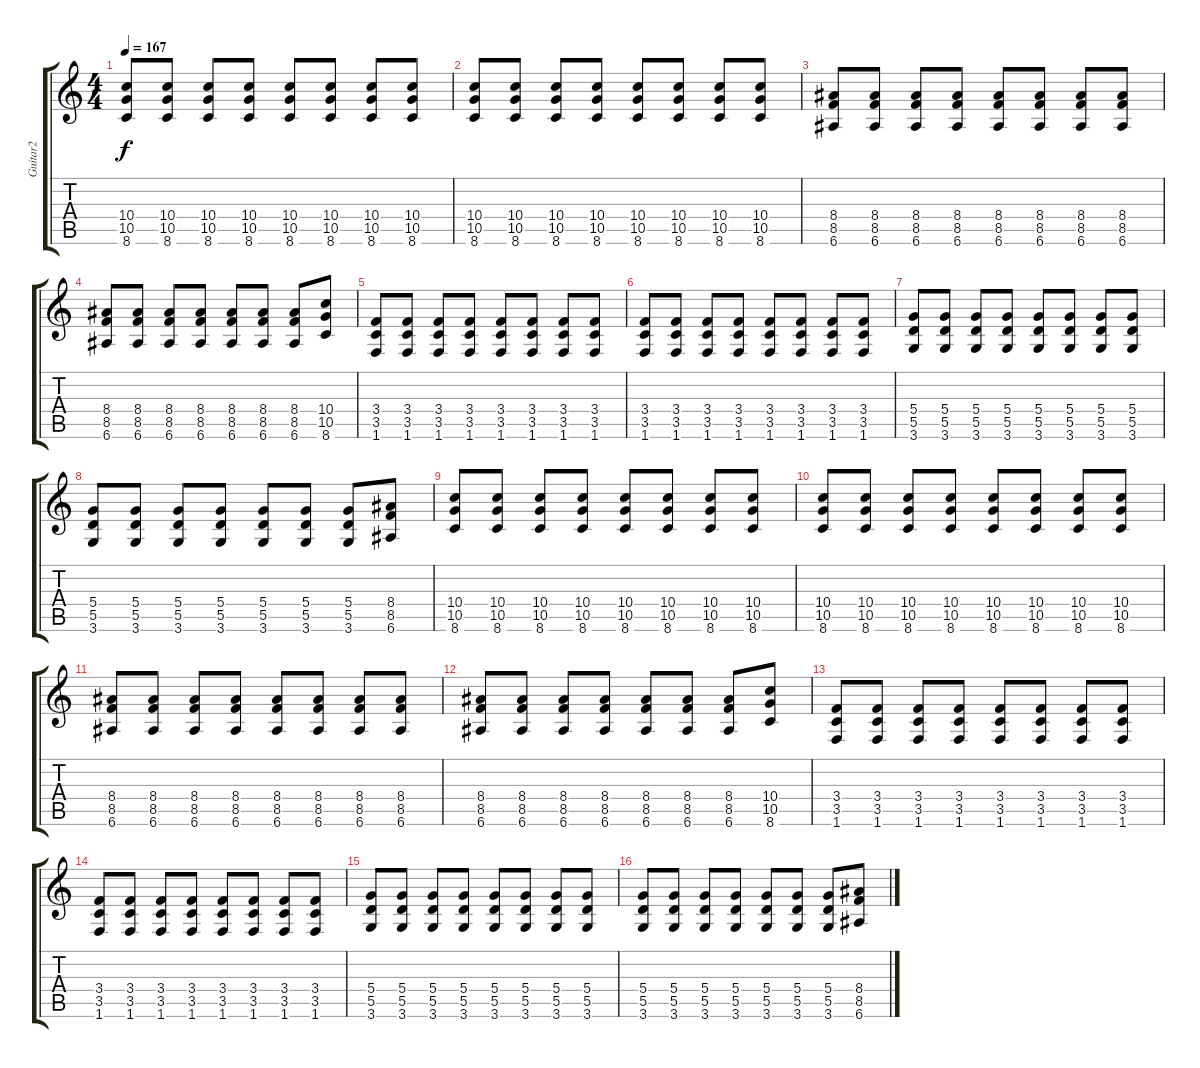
\track ("Guitar2" "Guitar2") {instrument distortionguitar}
\staff {score tabs}
\tuning (E4 B3 G3 D3 A2 E2) {hide}
\ts (4 4)
\tempo 167
\clef g2
\ks c
(10.4 10.5 8.6).8{dy f} (10.4 10.5 8.6).8 (10.4 10.5 8.6).8 (10.4 10.5 8.6).8 (10.4 10.5 8.6).8 (10.4 10.5 8.6).8 (10.4 10.5 8.6).8 (10.4 10.5 8.6).8 |
(10.4 10.5 8.6).8 (10.4 10.5 8.6).8 (10.4 10.5 8.6).8 (10.4 10.5 8.6).8 (10.4 10.5 8.6).8 (10.4 10.5 8.6).8 (10.4 10.5 8.6).8 (10.4 10.5 8.6).8 |
(8.4 8.5 6.6).8 (8.4 8.5 6.6).8 (8.4 8.5 6.6).8 (8.4 8.5 6.6).8 (8.4 8.5 6.6).8 (8.4 8.5 6.6).8 (8.4 8.5 6.6).8 (8.4 8.5 6.6).8 |
(8.4 8.5 6.6).8 (8.4 8.5 6.6).8 (8.4 8.5 6.6).8 (8.4 8.5 6.6).8 (8.4 8.5 6.6).8 (8.4 8.5 6.6).8 (8.4 8.5 6.6).8 (10.4 10.5 8.6).8 |
(3.4 3.5 1.6).8 (3.4 3.5 1.6).8 (3.4 3.5 1.6).8 (3.4 3.5 1.6).8 (3.4 3.5 1.6).8 (3.4 3.5 1.6).8 (3.4 3.5 1.6).8 (3.4 3.5 1.6).8 |
(3.4 3.5 1.6).8 (3.4 3.5 1.6).8 (3.4 3.5 1.6).8 (3.4 3.5 1.6).8 (3.4 3.5 1.6).8 (3.4 3.5 1.6).8 (3.4 3.5 1.6).8 (3.4 3.5 1.6).8 |
(5.4 5.5 3.6).8 (5.4 5.5 3.6).8 (5.4 5.5 3.6).8 (5.4 5.5 3.6).8 (5.4 5.5 3.6).8 (5.4 5.5 3.6).8 (5.4 5.5 3.6).8 (5.4 5.5 3.6).8 |
(5.4 5.5 3.6).8 (5.4 5.5 3.6).8 (5.4 5.5 3.6).8 (5.4 5.5 3.6).8 (5.4 5.5 3.6).8 (5.4 5.5 3.6).8 (5.4 5.5 3.6).8 (8.4 8.5 6.6).8 |
(10.4 10.5 8.6).8 (10.4 10.5 8.6).8 (10.4 10.5 8.6).8 (10.4 10.5 8.6).8 (10.4 10.5 8.6).8 (10.4 10.5 8.6).8 (10.4 10.5 8.6).8 (10.4 10.5 8.6).8 |
(10.4 10.5 8.6).8 (10.4 10.5 8.6).8 (10.4 10.5 8.6).8 (10.4 10.5 8.6).8 (10.4 10.5 8.6).8 (10.4 10.5 8.6).8 (10.4 10.5 8.6).8 (10.4 10.5 8.6).8 |
(8.4 8.5 6.6).8 (8.4 8.5 6.6).8 (8.4 8.5 6.6).8 (8.4 8.5 6.6).8 (8.4 8.5 6.6).8 (8.4 8.5 6.6).8 (8.4 8.5 6.6).8 (8.4 8.5 6.6).8 |
(8.4 8.5 6.6).8 (8.4 8.5 6.6).8 (8.4 8.5 6.6).8 (8.4 8.5 6.6).8 (8.4 8.5 6.6).8 (8.4 8.5 6.6).8 (8.4 8.5 6.6).8 (10.4 10.5 8.6).8 |
(3.4 3.5 1.6).8 (3.4 3.5 1.6).8 (3.4 3.5 1.6).8 (3.4 3.5 1.6).8 (3.4 3.5 1.6).8 (3.4 3.5 1.6).8 (3.4 3.5 1.6).8 (3.4 3.5 1.6).8 |
(3.4 3.5 1.6).8 (3.4 3.5 1.6).8 (3.4 3.5 1.6).8 (3.4 3.5 1.6).8 (3.4 3.5 1.6).8 (3.4 3.5 1.6).8 (3.4 3.5 1.6).8 (3.4 3.5 1.6).8 |
(5.4 5.5 3.6).8 (5.4 5.5 3.6).8 (5.4 5.5 3.6).8 (5.4 5.5 3.6).8 (5.4 5.5 3.6).8 (5.4 5.5 3.6).8 (5.4 5.5 3.6).8 (5.4 5.5 3.6).8 |
(5.4 5.5 3.6).8 (5.4 5.5 3.6).8 (5.4 5.5 3.6).8 (5.4 5.5 3.6).8 (5.4 5.5 3.6).8 (5.4 5.5 3.6).8 (5.4 5.5 3.6).8 (8.4 8.5 6.6).8
